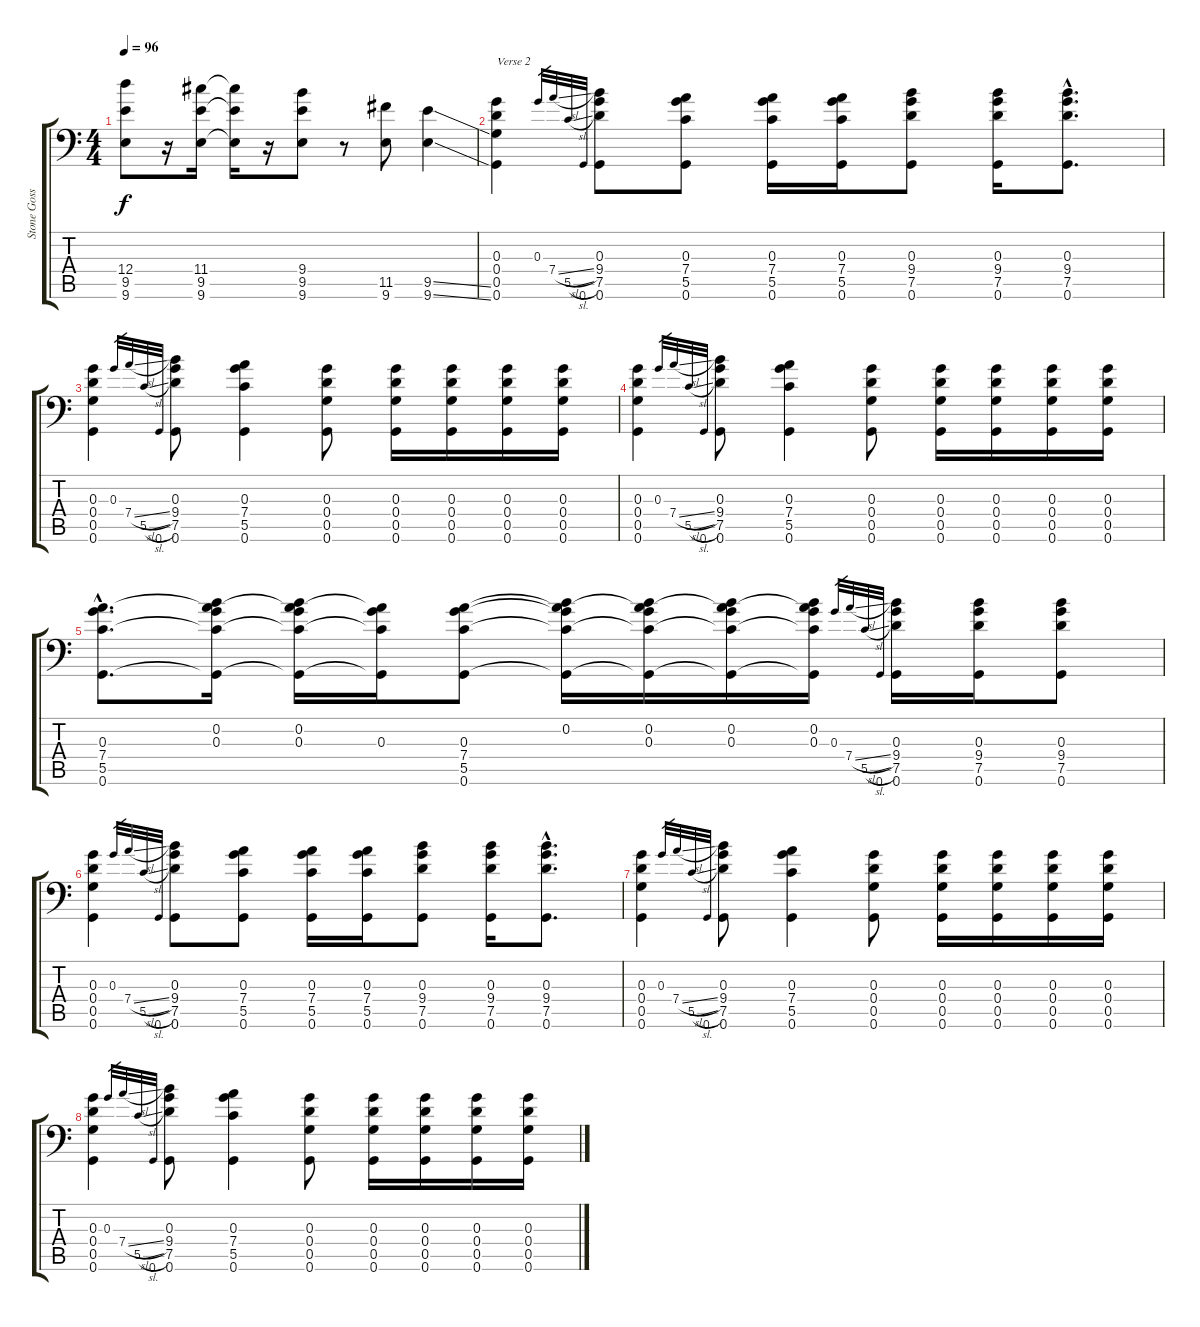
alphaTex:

\track ("Stone Gossard" "Stone Goss") {instrument acousticguitarsteel}
\staff {score tabs}
\tuning (D4 B3 G3 D3 G2 G1) {hide}
\ts (4 4)
\tempo 96
\clef f4
\ks c
(12.4 9.5 9.6).8{dy f} r.16 (11.4 9.5 9.6).16 (11.4{t} 9.5{t} 9.6{t}).16 r.16 (9.4 9.5 9.6).8 r.8 (11.5 9.6).8 (9.5{ss} 9.6{ss}).4 |
(0.3 0.4 0.5 0.6).4{txt "Verse 2"} 0.3.32{gr} 7.4{sl}.32{gr} 5.5{sl}.32{gr} 0.6.32{gr} (0.3 9.4 7.5 0.6).8 (0.3 7.4 5.5 0.6).8 (0.3 7.4 5.5 0.6).16 (0.3 7.4 5.5 0.6).16 (0.3 9.4 7.5 0.6).8 (0.3 9.4 7.5 0.6).16 (0.3{hac} 9.4{hac} 7.5{hac} 0.6{hac}).8{d} |
(0.3 0.4 0.5 0.6).4 0.3.32{gr} 7.4{sl}.32{gr} 5.5{sl}.32{gr} 0.6.32{gr} (0.3 9.4 7.5 0.6).8 (0.3 7.4 5.5 0.6).4 (0.3 0.4 0.5 0.6).8 (0.3 0.4 0.5 0.6).16 (0.3 0.4 0.5 0.6).16 (0.3 0.4 0.5 0.6).16 (0.3 0.4 0.5 0.6).16 |
(0.3 0.4 0.5 0.6).4 0.3.32{gr} 7.4{sl}.32{gr} 5.5{sl}.32{gr} 0.6.32{gr} (0.3 9.4 7.5 0.6).8 (0.3 7.4 5.5 0.6).4 (0.3 0.4 0.5 0.6).8 (0.3 0.4 0.5 0.6).16 (0.3 0.4 0.5 0.6).16 (0.3 0.4 0.5 0.6).16 (0.3 0.4 0.5 0.6).16 |
(0.3{hac} 7.4{hac} 5.5{hac} 0.6{hac}).8{d} (0.2 0.3 7.4{t} 5.5{t} 0.6{t}).16 (0.2 0.3 7.4{t} 5.5{t} 0.6{t}).16 (0.3 7.4{t} 5.5{t} 0.6{t}).16 (0.3 7.4 5.5 0.6).8 (0.2 0.3{t} 7.4{t} 5.5{t} 0.6{t}).16 (0.2 0.3 7.4{t} 5.5{t} 0.6{t}).16 (0.2 0.3 7.4{t} 5.5{t} 0.6{t}).16 (0.2 0.3 7.4{t} 5.5{t} 0.6{t}).16 0.3.32{gr} 7.4{sl}.32{gr} 5.5{sl}.32{gr} 0.6.32{gr} (0.3 9.4 7.5 0.6).16 (0.3 9.4 7.5 0.6).16 (0.3 9.4 7.5 0.6).8 |
(0.3 0.4 0.5 0.6).4 0.3.32{gr} 7.4{sl}.32{gr} 5.5{sl}.32{gr} 0.6.32{gr} (0.3 9.4 7.5 0.6).8 (0.3 7.4 5.5 0.6).8 (0.3 7.4 5.5 0.6).16 (0.3 7.4 5.5 0.6).16 (0.3 9.4 7.5 0.6).8 (0.3 9.4 7.5 0.6).16 (0.3{hac} 9.4{hac} 7.5{hac} 0.6{hac}).8{d} |
(0.3 0.4 0.5 0.6).4 0.3.32{gr} 7.4{sl}.32{gr} 5.5{sl}.32{gr} 0.6.32{gr} (0.3 9.4 7.5 0.6).8 (0.3 7.4 5.5 0.6).4 (0.3 0.4 0.5 0.6).8 (0.3 0.4 0.5 0.6).16 (0.3 0.4 0.5 0.6).16 (0.3 0.4 0.5 0.6).16 (0.3 0.4 0.5 0.6).16 |
(0.3 0.4 0.5 0.6).4 0.3.32{gr} 7.4{sl}.32{gr} 5.5{sl}.32{gr} 0.6.32{gr} (0.3 9.4 7.5 0.6).8 (0.3 7.4 5.5 0.6).4 (0.3 0.4 0.5 0.6).8 (0.3 0.4 0.5 0.6).16 (0.3 0.4 0.5 0.6).16 (0.3 0.4 0.5 0.6).16 (0.3 0.4 0.5 0.6).16
